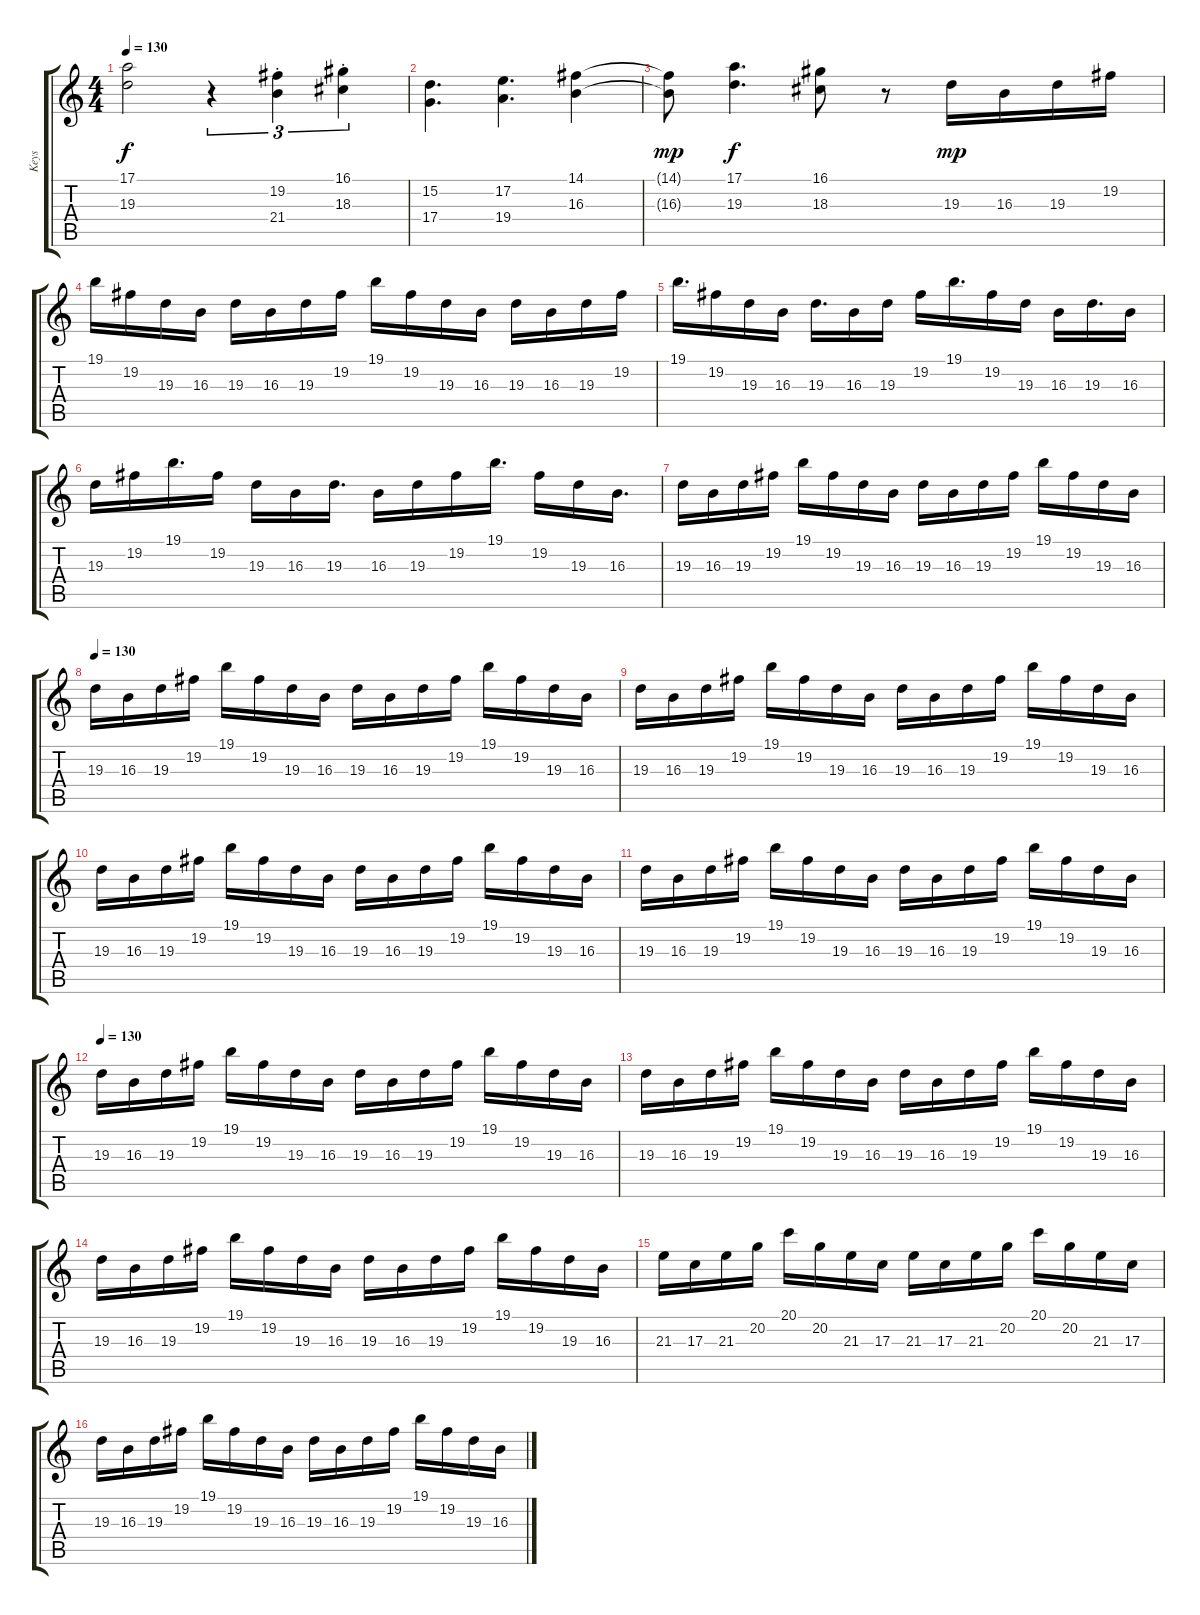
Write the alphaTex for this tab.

\track ("Keys" "Keys") {instrument rockorgan}
\staff {score tabs}
\tuning (E4 B3 G3 D3 A2 E2) {hide}
\ts (4 4)
\tempo 130
\clef g2
\ks c
(17.1 19.3).2{dy f} r.4{tu (3 2)} (19.2{st} 21.4{st}).4{tu (3 2)} (16.1{st} 18.3{st}).4{tu (3 2)} |
(15.2 17.4).4{d} (17.2 19.4).4{d} (14.1 16.3).4 |
(14.1{t} 16.3{t}).8{dy mp} (17.1 19.3).4{d dy f} (16.1 18.3).8 r.8 19.3.16{dy mp} 16.3.16 19.3.16 19.2.16 |
19.1.16 19.2.16 19.3.16 16.3.16 19.3.16 16.3.16 19.3.16 19.2.16 19.1.16 19.2.16 19.3.16 16.3.16 19.3.16 16.3.16 19.3.16 19.2.16 |
19.1.16{d} 19.2.16 19.3.16 16.3.16 19.3.16{d} 16.3.16 19.3.16 19.2.16 19.1.16{d} 19.2.16 19.3.16 16.3.16 19.3.16{d} 16.3.16 |
19.3.16 19.2.16 19.1.16{d} 19.2.16 19.3.16 16.3.16 19.3.16{d} 16.3.16 19.3.16 19.2.16 19.1.16{d} 19.2.16 19.3.16 16.3.16{d} |
19.3.16 16.3.16 19.3.16 19.2.16 19.1.16 19.2.16 19.3.16 16.3.16 19.3.16 16.3.16 19.3.16 19.2.16 19.1.16 19.2.16 19.3.16 16.3.16 |
\tempo 130
19.3.16 16.3.16 19.3.16 19.2.16 19.1.16 19.2.16 19.3.16 16.3.16 19.3.16 16.3.16 19.3.16 19.2.16 19.1.16 19.2.16 19.3.16 16.3.16 |
19.3.16 16.3.16 19.3.16 19.2.16 19.1.16 19.2.16 19.3.16 16.3.16 19.3.16 16.3.16 19.3.16 19.2.16 19.1.16 19.2.16 19.3.16 16.3.16 |
19.3.16 16.3.16 19.3.16 19.2.16 19.1.16 19.2.16 19.3.16 16.3.16 19.3.16 16.3.16 19.3.16 19.2.16 19.1.16 19.2.16 19.3.16 16.3.16 |
19.3.16 16.3.16 19.3.16 19.2.16 19.1.16 19.2.16 19.3.16 16.3.16 19.3.16 16.3.16 19.3.16 19.2.16 19.1.16 19.2.16 19.3.16 16.3.16 |
\tempo 130
19.3.16 16.3.16 19.3.16 19.2.16 19.1.16 19.2.16 19.3.16 16.3.16 19.3.16 16.3.16 19.3.16 19.2.16 19.1.16 19.2.16 19.3.16 16.3.16 |
19.3.16 16.3.16 19.3.16 19.2.16 19.1.16 19.2.16 19.3.16 16.3.16 19.3.16 16.3.16 19.3.16 19.2.16 19.1.16 19.2.16 19.3.16 16.3.16 |
19.3.16 16.3.16 19.3.16 19.2.16 19.1.16 19.2.16 19.3.16 16.3.16 19.3.16 16.3.16 19.3.16 19.2.16 19.1.16 19.2.16 19.3.16 16.3.16 |
21.3.16 17.3.16 21.3.16 20.2.16 20.1.16 20.2.16 21.3.16 17.3.16 21.3.16 17.3.16 21.3.16 20.2.16 20.1.16 20.2.16 21.3.16 17.3.16 |
19.3.16 16.3.16 19.3.16 19.2.16 19.1.16 19.2.16 19.3.16 16.3.16 19.3.16 16.3.16 19.3.16 19.2.16 19.1.16 19.2.16 19.3.16 16.3.16
